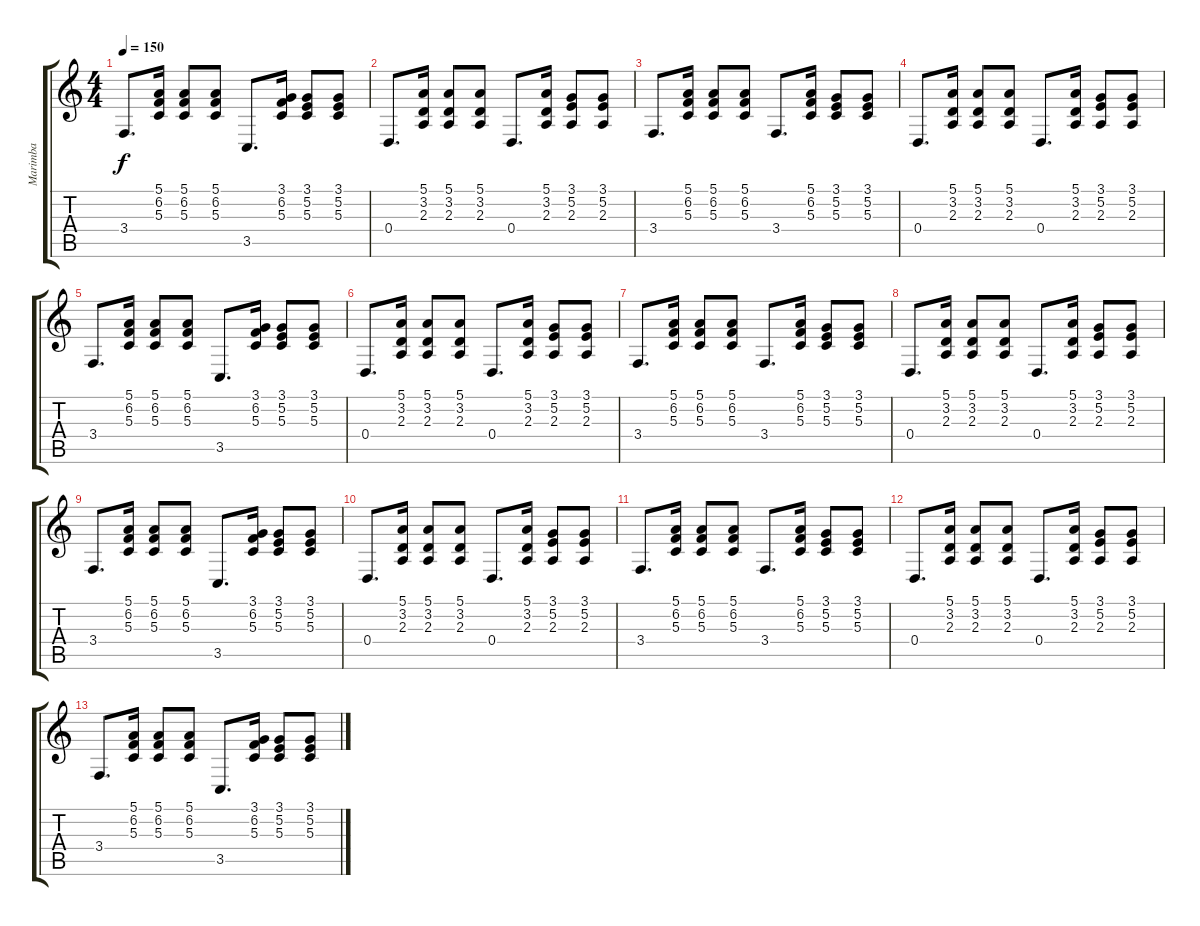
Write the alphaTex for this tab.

\track ("Marimba" "Marimba") {instrument marimba}
\staff {score tabs}
\tuning (E4 B3 G3 D3 A2 E2) {hide}
\ts (4 4)
\tempo 150
\clef g2
\ks c
3.4.8{d dy f} (5.1 6.2 5.3).16 (5.1 6.2 5.3).8 (5.1 6.2 5.3).8 3.5.8{d} (3.1 6.2 5.3).16 (3.1 5.2 5.3).8 (3.1 5.2 5.3).8 |
0.4.8{d} (5.1 3.2 2.3).16 (5.1 3.2 2.3).8 (5.1 3.2 2.3).8 0.4.8{d} (5.1 3.2 2.3).16 (3.1 5.2 2.3).8 (3.1 5.2 2.3).8 |
3.4.8{d} (5.1 6.2 5.3).16 (5.1 6.2 5.3).8 (5.1 6.2 5.3).8 3.4.8{d} (5.1 6.2 5.3).16 (3.1 5.2 5.3).8 (3.1 5.2 5.3).8 |
0.4.8{d} (5.1 3.2 2.3).16 (5.1 3.2 2.3).8 (5.1 3.2 2.3).8 0.4.8{d} (5.1 3.2 2.3).16 (3.1 5.2 2.3).8 (3.1 5.2 2.3).8 |
3.4.8{d} (5.1 6.2 5.3).16 (5.1 6.2 5.3).8 (5.1 6.2 5.3).8 3.5.8{d} (3.1 6.2 5.3).16 (3.1 5.2 5.3).8 (3.1 5.2 5.3).8 |
0.4.8{d} (5.1 3.2 2.3).16 (5.1 3.2 2.3).8 (5.1 3.2 2.3).8 0.4.8{d} (5.1 3.2 2.3).16 (3.1 5.2 2.3).8 (3.1 5.2 2.3).8 |
3.4.8{d} (5.1 6.2 5.3).16 (5.1 6.2 5.3).8 (5.1 6.2 5.3).8 3.4.8{d} (5.1 6.2 5.3).16 (3.1 5.2 5.3).8 (3.1 5.2 5.3).8 |
0.4.8{d} (5.1 3.2 2.3).16 (5.1 3.2 2.3).8 (5.1 3.2 2.3).8 0.4.8{d} (5.1 3.2 2.3).16 (3.1 5.2 2.3).8 (3.1 5.2 2.3).8 |
3.4.8{d} (5.1 6.2 5.3).16 (5.1 6.2 5.3).8 (5.1 6.2 5.3).8 3.5.8{d} (3.1 6.2 5.3).16 (3.1 5.2 5.3).8 (3.1 5.2 5.3).8 |
0.4.8{d} (5.1 3.2 2.3).16 (5.1 3.2 2.3).8 (5.1 3.2 2.3).8 0.4.8{d} (5.1 3.2 2.3).16 (3.1 5.2 2.3).8 (3.1 5.2 2.3).8 |
3.4.8{d} (5.1 6.2 5.3).16 (5.1 6.2 5.3).8 (5.1 6.2 5.3).8 3.4.8{d} (5.1 6.2 5.3).16 (3.1 5.2 5.3).8 (3.1 5.2 5.3).8 |
0.4.8{d} (5.1 3.2 2.3).16 (5.1 3.2 2.3).8 (5.1 3.2 2.3).8 0.4.8{d} (5.1 3.2 2.3).16 (3.1 5.2 2.3).8 (3.1 5.2 2.3).8 |
3.4.8{d} (5.1 6.2 5.3).16 (5.1 6.2 5.3).8 (5.1 6.2 5.3).8 3.5.8{d} (3.1 6.2 5.3).16 (3.1 5.2 5.3).8 (3.1 5.2 5.3).8
